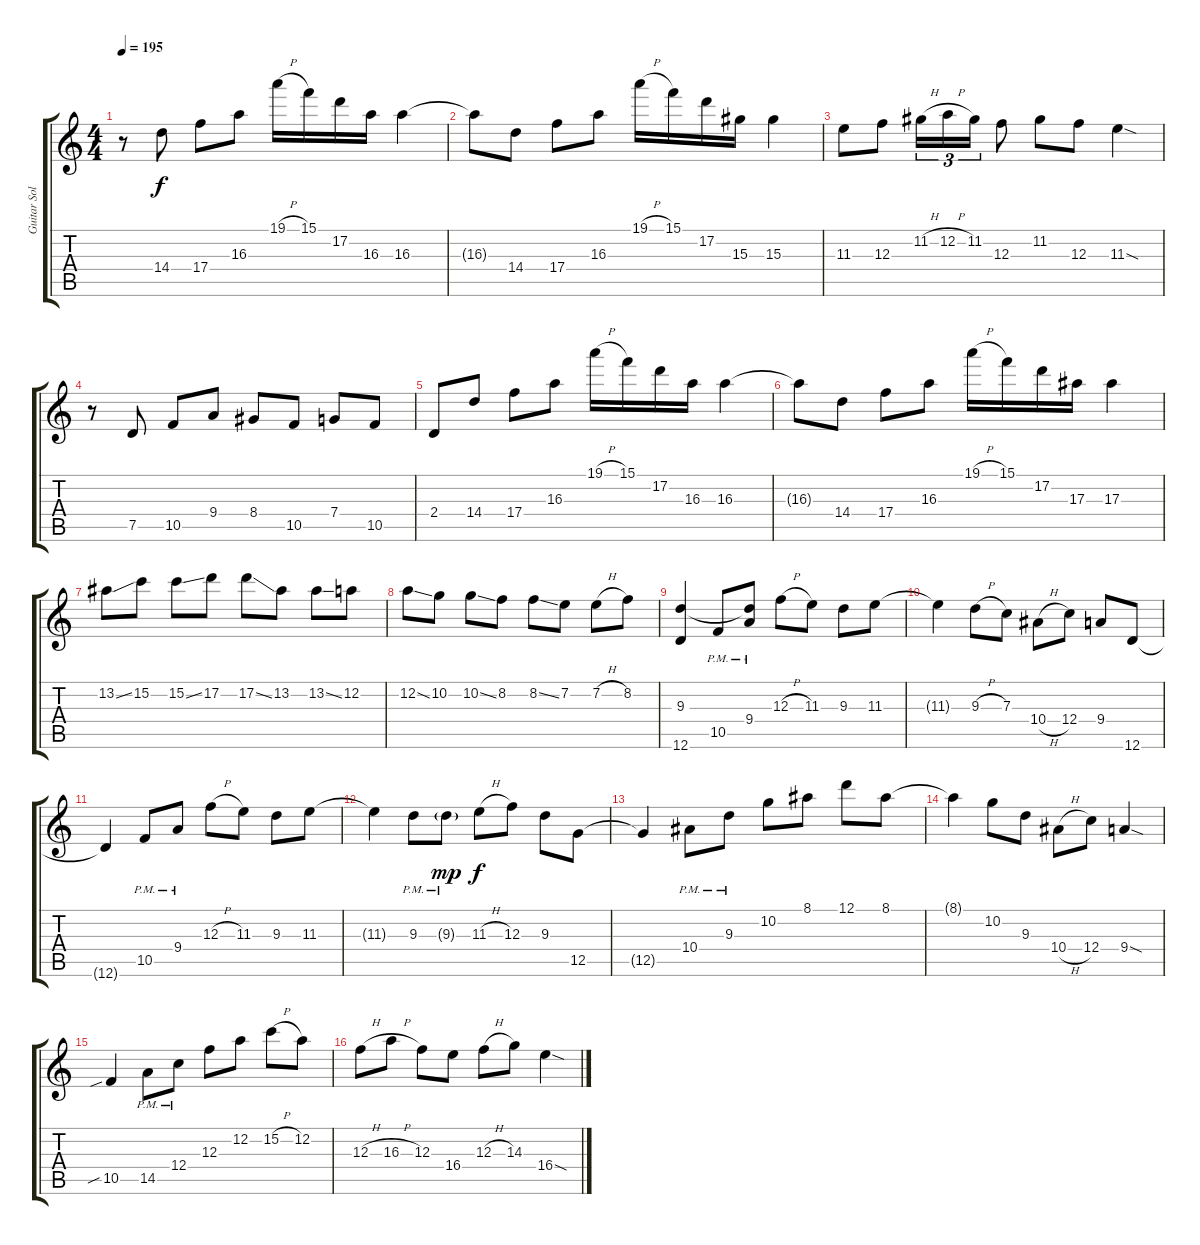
\track ("Guitar Solo" "Guitar Sol") {instrument distortionguitar}
\staff {score tabs}
\tuning (D4 A3 F3 C3 G2 D2) {hide}
\ts (4 4)
\tempo 195
\clef g2
\ks c
r.8{dy f} 14.4.8 17.4.8 16.3.8 19.1{h}.16 15.1.16 17.2.16 16.3.16 16.3.4 |
16.3{t}.8 14.4.8 17.4.8 16.3.8 19.1{h}.16 15.1.16 17.2.16 15.3.16 15.3.4 |
11.3.8 12.3.8 11.2{h}.16{tu (3 2)} 12.2{h}.16{tu (3 2)} 11.2.16{tu (3 2)} 12.3.8 11.2.8 12.3.8 11.3{sod}.4 |
r.8 7.5.8 10.5.8 9.4.8 8.4.8 10.5.8 7.4.8 10.5.8 |
2.4.8 14.4.8 17.4.8 16.3.8 19.1{h}.16 15.1.16 17.2.16 16.3.16 16.3.4 |
16.3{t}.8 14.4.8 17.4.8 16.3.8 19.1{h}.16 15.1.16 17.2.16 17.3.16 17.3.4 |
13.2{ss}.8 15.2.8 15.2{ss}.8 17.2.8 17.2{ss}.8 13.2.8 13.2{ss}.8 12.2.8 |
12.2{ss}.8 10.2.8 10.2{ss}.8 8.2.8 8.2{ss}.8 7.2.8 7.2{h}.8 8.2.8 |
(9.3 12.6).4 10.5{pm}.8 (9.3{t} 9.4{pm}).8 12.3{h}.8 11.3.8 9.3.8 11.3.8 |
11.3{t}.4 9.3{h}.8 7.3.8 10.4{h}.8 12.4.8 9.4.8 12.6.8 |
12.6{t}.4 10.5{pm}.8 9.4{pm}.8 12.3{h}.8 11.3.8 9.3.8 11.3.8 |
11.3{t}.4 9.3{pm}.8 9.3{g pm}.8{dy mp} 11.3{h}.8{dy f} 12.3.8 9.3.8 12.5.8 |
12.5{t}.4 10.4{pm}.8 9.3{pm}.8 10.2.8 8.1.8 12.1.8 8.1.8 |
8.1{t}.4 10.2.8 9.3.8 10.4{h}.8 12.4.8 9.4{sod}.4 |
10.5{sib}.4 14.5{pm}.8 12.4{pm}.8 12.3.8 12.2.8 15.2{h}.8 12.2.8 |
12.3{h}.8 16.3{h}.8 12.3.8 16.4.8 12.3{h}.8 14.3.8 16.4{sod}.4
